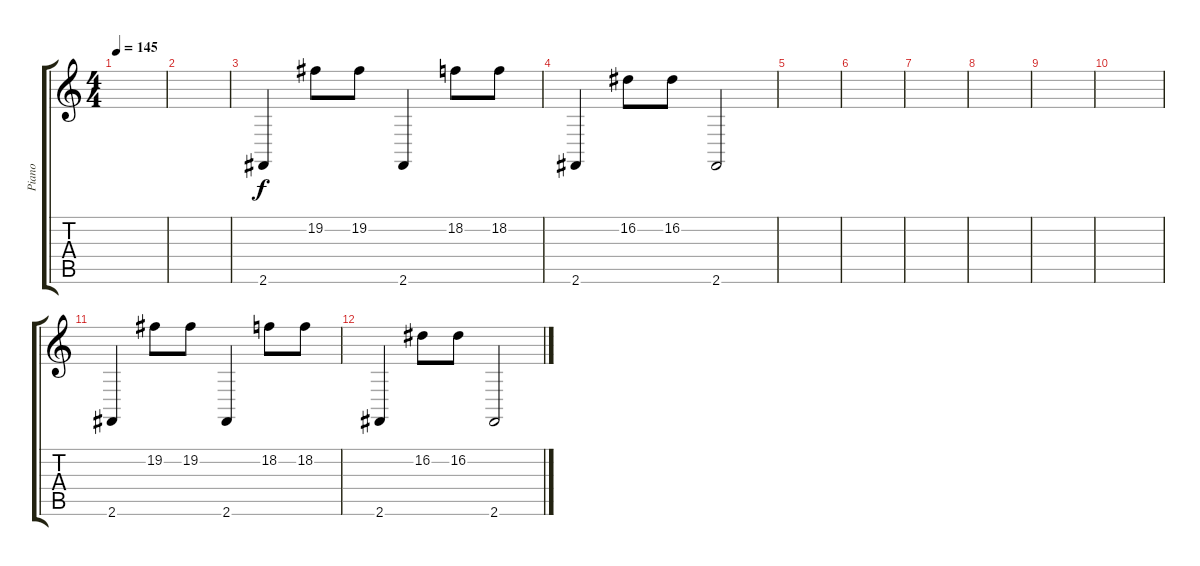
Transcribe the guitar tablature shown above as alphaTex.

\track ("Piano" "Piano") {instrument acousticgrandpiano}
\staff {score tabs}
\tuning (E4 B3 G3 D3 A2 E2) {hide}
\ts (4 4)
\tempo 145
\clef g2
\ks c
|
|
2.6.4 19.2.8 19.2.8 2.6.4 18.2.8 18.2.8 |
2.6.4 16.2.8 16.2.8 2.6.2 |
|
|
|
|
|
|
2.6.4 19.2.8 19.2.8 2.6.4 18.2.8 18.2.8 |
2.6.4 16.2.8 16.2.8 2.6.2
